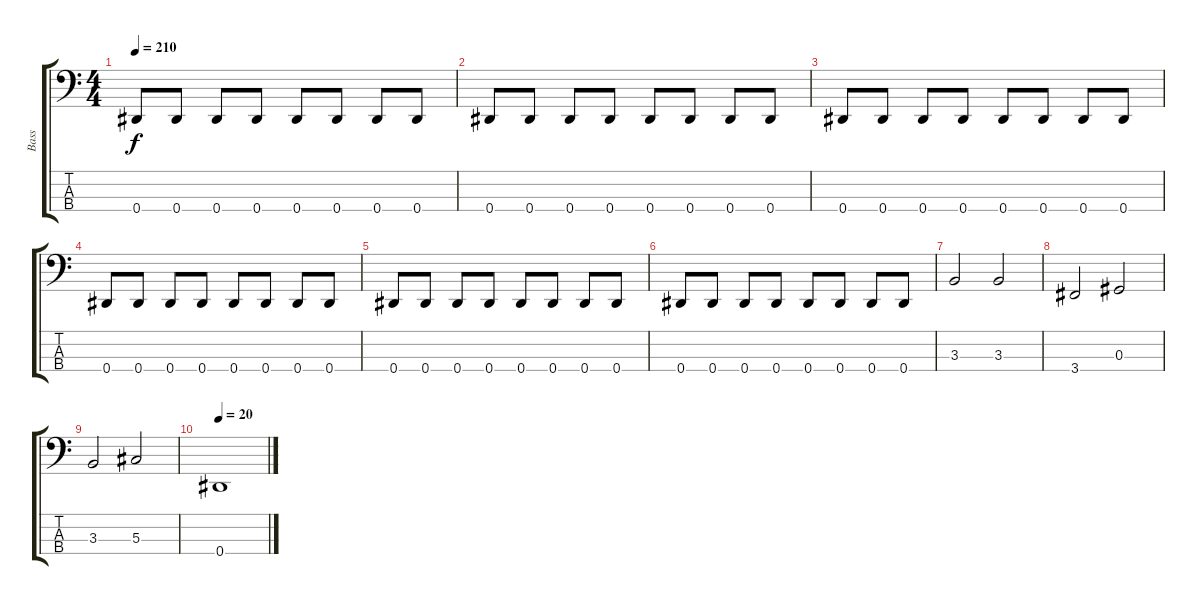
\track ("Bass" "Bass") {instrument electricbasspick}
\staff {score tabs}
\tuning (Gb2 Db2 Ab1 Eb1) {hide}
\ts (4 4)
\tempo 210
\clef f4
\ks c
0.4.8{dy f} 0.4.8 0.4.8 0.4.8 0.4.8 0.4.8 0.4.8 0.4.8 |
0.4.8 0.4.8 0.4.8 0.4.8 0.4.8 0.4.8 0.4.8 0.4.8 |
0.4.8 0.4.8 0.4.8 0.4.8 0.4.8 0.4.8 0.4.8 0.4.8 |
0.4.8 0.4.8 0.4.8 0.4.8 0.4.8 0.4.8 0.4.8 0.4.8 |
0.4.8 0.4.8 0.4.8 0.4.8 0.4.8 0.4.8 0.4.8 0.4.8 |
0.4.8 0.4.8 0.4.8 0.4.8 0.4.8 0.4.8 0.4.8 0.4.8 |
3.3.2 3.3.2 |
3.4.2 0.3.2 |
3.3.2 5.3.2 |
\tempo 20
0.4.1
